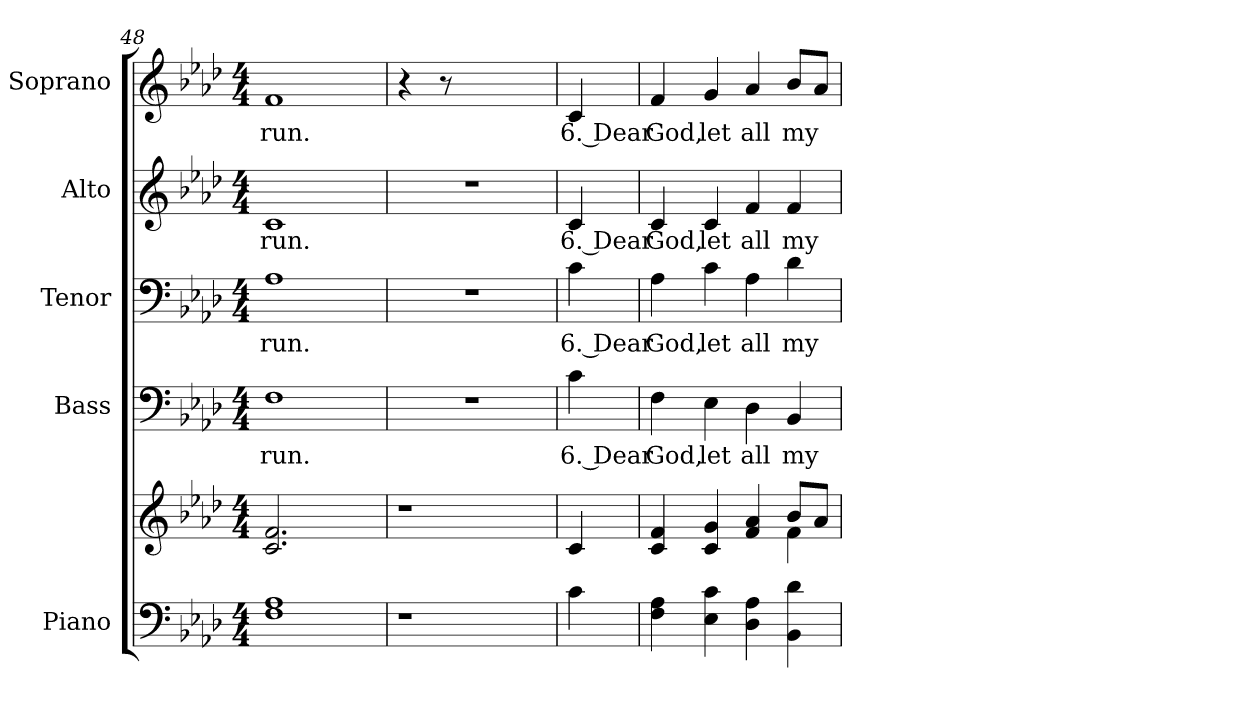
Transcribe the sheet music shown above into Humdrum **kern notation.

**kern	**kern	**kern	**text	**kern	**text	**kern	**text	**kern	**text
*part5	*part5	*part4	*part4	*part3	*part3	*part2	*part2	*part1	*part1
*staff6	*staff5	*staff4	*staff4	*staff3	*staff3	*staff2	*staff2	*staff1	*staff1
*I"Piano	*	*I"Bass	*	*I"Tenor	*	*I"Alto	*	*I"Soprano	*
*I'Pno.	*	*I'B.	*	*I'T.	*	*I'A.	*	*I'S.	*
!!LO:PB:g=z
*clefF4	*clefG2	*clefF4	*	*clefF4	*	*clefG2	*	*clefG2	*
*k[b-e-a-d-]	*k[b-e-a-d-]	*k[b-e-a-d-]	*	*k[b-e-a-d-]	*	*k[b-e-a-d-]	*	*k[b-e-a-d-]	*
*A-:	*A-:	*A-:	*	*A-:	*	*A-:	*	*A-:	*
*M4/4	*M4/4	*M4/4	*	*M4/4	*	*M4/4	*	*M4/4	*
=48	=48	=48	=48	=48	=48	=48	=48	=48	=48
!	!	!	!LO:LY:b:color=#000000	!	!	!	!	!	!
!	!	!	!	!	!LO:LY:b:color=#000000	!	!	!	!
!	!	!	!	!	!	!	!LO:LY:b:color=#000000	!	!
!	!	!	!	!	!	!	!	!	!LO:LY:b:color=#000000
1Fi 1A-i	2.ci/ 2.fi	1Fi	run.	1A-i	run.	1ci	run.	1fi	run.
.	4ryy	.	.	.	.	.	.	.	.
=49	=49	=49	=49	=49	=49	=49	=49	=49	=49
!LO:N:vis=1	!LO:N:vis=1	!LO:N:vis=1	!	!LO:N:vis=1	!	!LO:N:vis=1	!	!	!
4.r	4.r	1r	.	1r	.	1r	.	4r	.
.	.	.	.	.	.	.	.	8r	.
2ryy	2ryy	.	.	.	.	.	.	2ryy	.
8ryy	8ryy	.	.	.	.	.	.	8ryy	.
!!LO:PB:g=z
=50	=50	=50	=50	=50	=50	=50	=50	=50	=50
!	!	!	!LO:LY:b:color=#000000	!	!	!	!	!	!
!	!	!	!	!	!LO:LY:b:color=#000000	!	!	!	!
!	!	!	!	!	!	!	!LO:LY:b:color=#000000	!	!
!	!	!	!	!	!	!	!	!	!LO:LY:b:color=#000000
4ci\	4ci/	4ci\	6. Dear	4ci\	6. Dear	4ci/	6. Dear	4ci/	6. Dear
=51	=51	=51	=51	=51	=51	=51	=51	=51	=51
*	*^	*	*	*	*	*	*	*	*
!	!	!	!	!LO:LY:b:color=#000000	!	!	!	!	!	!
!	!	!	!	!	!	!LO:LY:b:color=#000000	!	!	!	!
!	!	!	!	!	!	!	!	!LO:LY:b:color=#000000	!	!
!	!	!	!	!	!	!	!	!	!	!LO:LY:b:color=#000000
4Fi\ 4A-i	4ci/ 4fi	2ryy	4Fi\	God,	4A-i\	God,	4ci/	God,	4fi/	God,
!	!	!	!	!LO:LY:b:color=#000000	!	!	!	!	!	!
!	!	!	!	!	!	!LO:LY:b:color=#000000	!	!	!	!
!	!	!	!	!	!	!	!	!LO:LY:b:color=#000000	!	!
!	!	!	!	!	!	!	!	!	!	!LO:LY:b:color=#000000
4E-i\ 4ci	4ci/ 4gi	.	4E-i\	let	4ci\	let	4ci/	let	4gi/	let
!	!	!	!	!LO:LY:b:color=#000000	!	!	!	!	!	!
!	!	!	!	!	!	!LO:LY:b:color=#000000	!	!	!	!
!	!	!	!	!	!	!	!	!LO:LY:b:color=#000000	!	!
!	!	!	!	!	!	!	!	!	!	!LO:LY:b:color=#000000
4D-i\ 4A-i	4fi/ 4a-i	4ryy	4D-i\	all	4A-i\	all	4fi/	all	4a-i/	all
!	!	!	!	!LO:LY:b:color=#000000	!	!	!	!	!	!
!	!	!	!	!	!	!LO:LY:b:color=#000000	!	!	!	!
!	!	!	!	!	!	!	!	!LO:LY:b:color=#000000	!	!
!	!	!	!	!	!	!	!	!	!	!LO:LY:b:color=#000000
4BB-i\ 4d-i	8b-i/L	4fi\	4BB-i/	my	4d-i\	my	4fi/	my	8b-i/L	my
.	8a-i/J	.	.	.	.	.	.	.	8a-i/J	.
*	*v	*v	*	*	*	*	*	*	*	*
=	=	=	=	=	=	=	=	=	=
*-	*-	*-	*-	*-	*-	*-	*-	*-	*-
